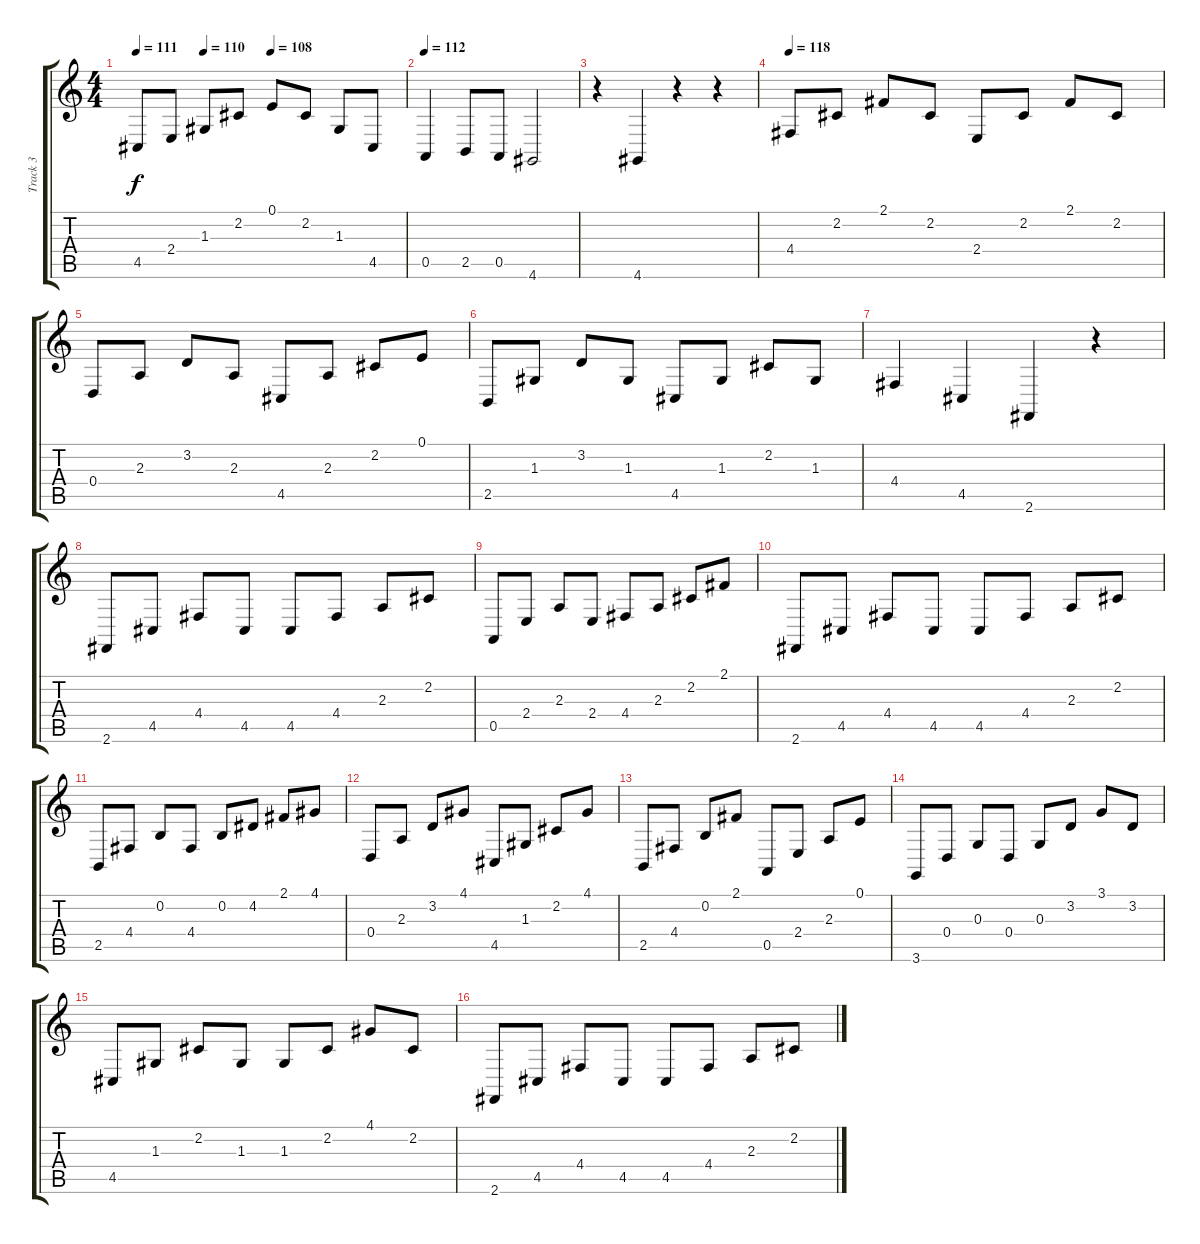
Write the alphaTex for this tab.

\track ("Track 3" "Track 3") {instrument pizzicatostrings}
\staff {score tabs}
\tuning (E4 B3 G3 D3 A2 E2) {hide}
\ts (4 4)
\tempo 111
\tempo (110 0.25)
\tempo (108 0.5)
\clef g2
\ks c
4.5.8{dy f} 2.4.8 1.3.8 2.2.8 0.1.8 2.2.8 1.3.8 4.5.8 |
\tempo 112
0.5.4 2.5.8 0.5.8 4.6.2 |
r.4 4.6.4 r.4 r.4 |
\tempo 118
4.4.8 2.2.8 2.1.8 2.2.8 2.4.8 2.2.8 2.1.8 2.2.8 |
0.4.8 2.3.8 3.2.8 2.3.8 4.5.8 2.3.8 2.2.8 0.1.8 |
2.5.8 1.3.8 3.2.8 1.3.8 4.5.8 1.3.8 2.2.8 1.3.8 |
4.4.4 4.5.4 2.6.4 r.4 |
2.6.8 4.5.8 4.4.8 4.5.8 4.5.8 4.4.8 2.3.8 2.2.8 |
0.5.8 2.4.8 2.3.8 2.4.8 4.4.8 2.3.8 2.2.8 2.1.8 |
2.6.8 4.5.8 4.4.8 4.5.8 4.5.8 4.4.8 2.3.8 2.2.8 |
2.5.8 4.4.8 0.2.8 4.4.8 0.2.8 4.2.8 2.1.8 4.1.8 |
0.4.8 2.3.8 3.2.8 4.1.8 4.5.8 1.3.8 2.2.8 4.1.8 |
2.5.8 4.4.8 0.2.8 2.1.8 0.5.8 2.4.8 2.3.8 0.1.8 |
3.6.8 0.4.8 0.3.8 0.4.8 0.3.8 3.2.8 3.1.8 3.2.8 |
4.5.8 1.3.8 2.2.8 1.3.8 1.3.8 2.2.8 4.1.8 2.2.8 |
2.6.8 4.5.8 4.4.8 4.5.8 4.5.8 4.4.8 2.3.8 2.2.8
